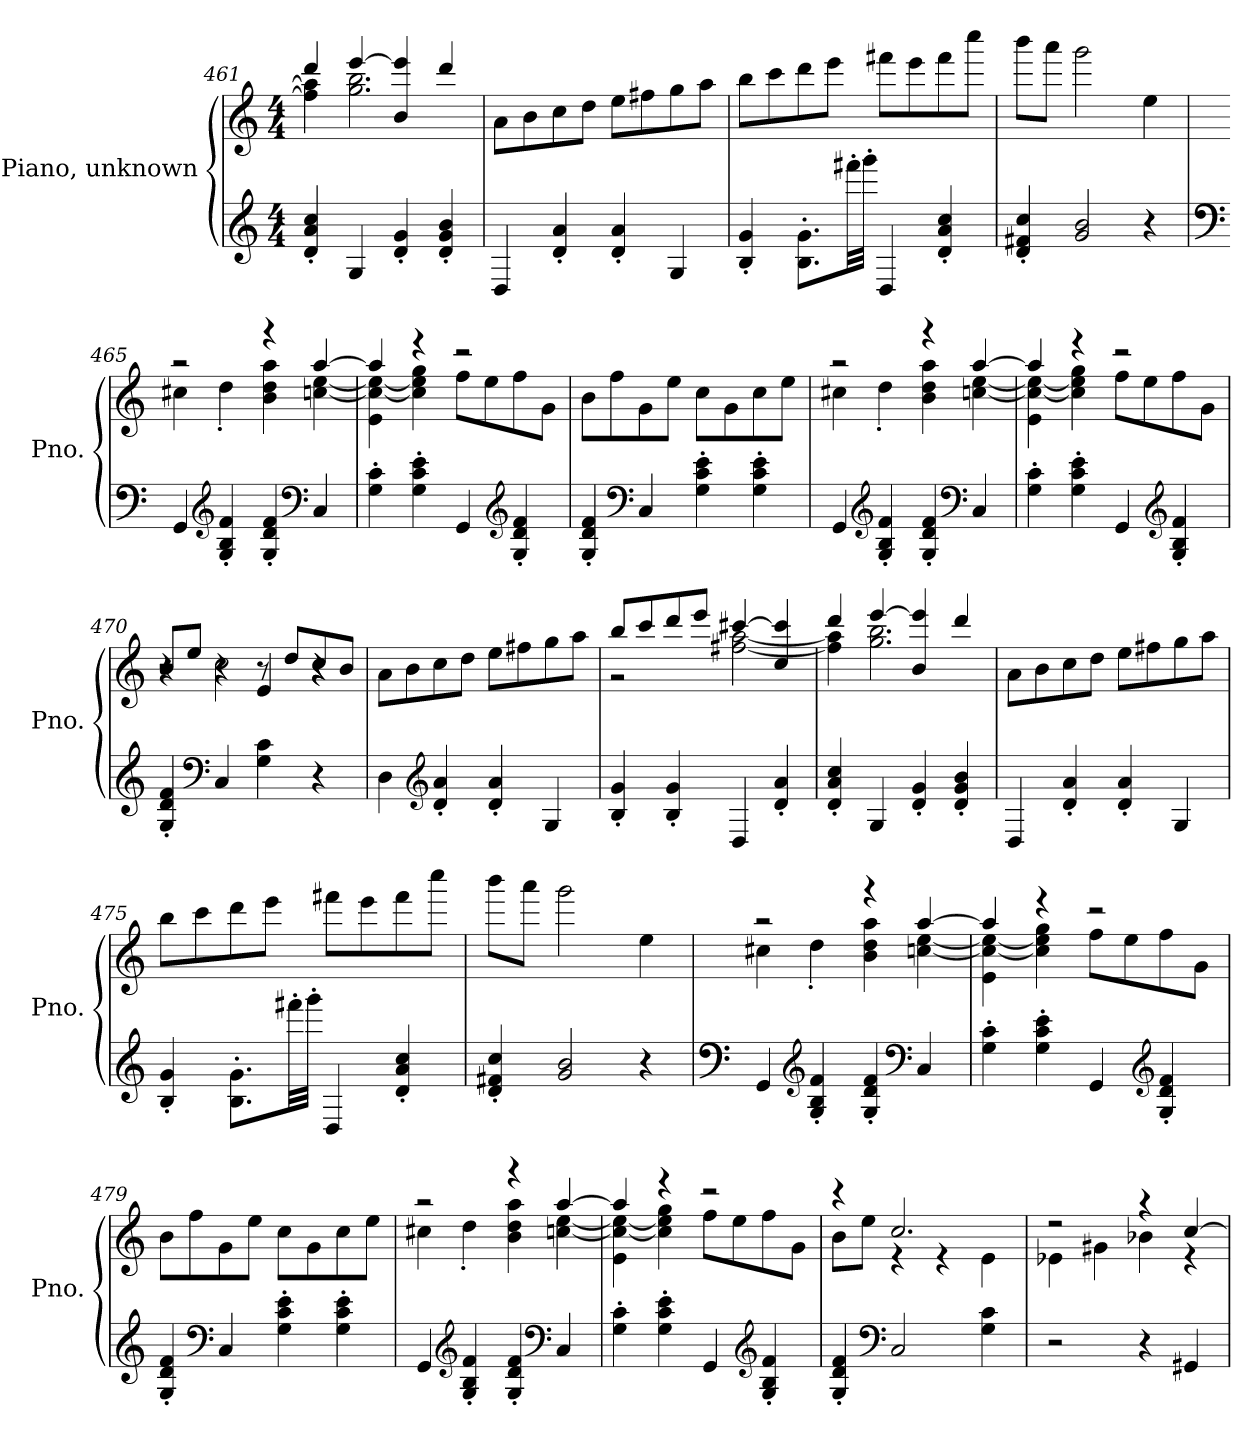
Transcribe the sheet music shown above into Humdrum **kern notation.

**kern	**kern
*part1	*part1
*staff2	*staff1
*I"Piano, unknown	*
*I'Pno.	*
*clefG2	*clefG2
*k[]	*k[]
*M4/4	*M4/4
=461	=461
*	*^
4d/' 4a/' 4cc/'	4ddd/	4ff#\] 4aa\]
4G/	[4eee/	2.gg\ 2.bb\
4d/' 4g/'	4b/ 4eee/]	.
4d/' 4g/' 4b/'	4ddd/	.
*	*v	*v
=462	=462
4D/	8a\L
.	8b\
4d/' 4a/'	8cc\
.	8dd\J
4d/' 4a/'	8ee\L
.	8ff#X\
4G/	8gg\
.	8aa\J
!!LO:LB:g=z
=463	=463
4B/' 4g/'	8bb\L
.	8ccc\
8.B\' 8.g\'L	8ddd\
.	8eee\J
32fff#X'\LL	.
32ggg'\JJJ	.
4D/	8fff#X\L
.	8eee\
4d/' 4a/' 4cc/'	8fff#\
.	8cccc\J
=464	=464
4d/' 4f#X/' 4cc/'	8bbb\L
.	8aaa\J
2g/ 2b/	2ggg\
4r	4ee\
=465	=465
*clefF4	*
*	*^
4GG/	2r	4cc#X\
*clefG2	*	*
4G/' 4B/' 4f/'	.	4dd'\
4G/' 4d/' 4f/'	4r	4b\ 4dd\ 4aa\
*clefF4	*	*
4C/	[4aa/	[4ccn\ [4ee\
=466	=466	=466
4G\' 4c\'	4aa/]	4e\ 4cc\_ 4ee\_
4G\' 4c\' 4e\'	4r	4cc\] 4ee\] 4gg\
4GG/	2r	8ff\L
.	.	8ee\
*clefG2	*	*
4G/' 4d/' 4f/'	.	8ff\
.	.	8g\J
*	*v	*v
!!LO:LB:g=z
=467	=467
4G/' 4d/' 4f/'	8b\L
.	8ff\
*clefF4	*
4C/	8g\
.	8ee\J
4G\' 4c\' 4e\'	8cc\L
.	8g\
4G\' 4c\' 4e\'	8cc\
.	8ee\J
=468	=468
*	*^
4GG/	2r	4cc#X\
*clefG2	*	*
4G/' 4B/' 4f/'	.	4dd'\
4G/' 4d/' 4f/'	4r	4b\ 4dd\ 4aa\
*clefF4	*	*
4C/	[4aa/	[4ccn\ [4ee\
=469	=469	=469
4G\' 4c\'	4aa/]	4e\ 4cc\_ 4ee\_
4G\' 4c\' 4e\'	4r	4cc\] 4ee\] 4gg\
4GG/	2r	8ff\L
.	.	8ee\
*clefG2	*	*
4G/' 4B/' 4f/'	.	8ff\
.	.	8g\J
=470	=470	=470
*	*	*^
4G/' 4d/' 4f/'	8b/L	4r	2r
.	8ee/J	.	.
*clefF4	*	*	*
4C/	4r	2cc\	.
4G\ 4c\	8r	.	4e/
.	8dd/L	.	.
4r	8cc/	4r	4r
.	8b/J	.	.
*	*v	*v	*v
=471	=471
4D\	8a\L
.	8b\
*clefG2	*
4d/' 4a/'	8cc\
.	8dd\J
4d/' 4a/'	8ee\L
.	8ff#X\
4G/	8gg\
.	8aa\J
!!LO:LB:g=z
=472	=472
*	*^
4B/' 4g/'	8bb/L	2r
.	8ccc/	.
4B/' 4g/'	8ddd/	.
.	8eee/J	.
4D/	[4ccc#X/	[2ff#X\ [2aa\
4d/' 4a/'	4cc/ 4ccc#/]	.
=473	=473	=473
4d/' 4a/' 4cc/'	4ddd/	4ff#\] 4aa\]
4G/	[4eee/	2.gg\ 2.bb\
4d/' 4g/'	4b/ 4eee/]	.
4d/' 4g/' 4b/'	4ddd/	.
*	*v	*v
=474	=474
4D/	8a\L
.	8b\
4d/' 4a/'	8cc\
.	8dd\J
4d/' 4a/'	8ee\L
.	8ff#X\
4G/	8gg\
.	8aa\J
=475	=475
4B/' 4g/'	8bb\L
.	8ccc\
8.B\' 8.g\'L	8ddd\
.	8eee\J
32fff#X'\LL	.
32ggg'\JJJ	.
4D/	8fff#X\L
.	8eee\
4d/' 4a/' 4cc/'	8fff#\
.	8cccc\J
!!LO:LB:g=z
=476	=476
4d/' 4f#X/' 4cc/'	8bbb\L
.	8aaa\J
2g/ 2b/	2ggg\
4r	4ee\
=477	=477
*clefF4	*
*	*^
4GG/	2r	4cc#X\
*clefG2	*	*
4G/' 4B/' 4f/'	.	4dd'\
4G/' 4d/' 4f/'	4r	4b\ 4dd\ 4aa\
*clefF4	*	*
4C/	[4aa/	[4ccn\ [4ee\
=478	=478	=478
4G\' 4c\'	4aa/]	4e\ 4cc\_ 4ee\_
4G\' 4c\' 4e\'	4r	4cc\] 4ee\] 4gg\
4GG/	2r	8ff\L
.	.	8ee\
*clefG2	*	*
4G/' 4d/' 4f/'	.	8ff\
.	.	8g\J
*	*v	*v
=479	=479
4G/' 4d/' 4f/'	8b\L
.	8ff\
*clefF4	*
4C/	8g\
.	8ee\J
4G\' 4c\' 4e\'	8cc\L
.	8g\
4G\' 4c\' 4e\'	8cc\
.	8ee\J
=480	=480
*	*^
4GG/	2r	4cc#X\
*clefG2	*	*
4G/' 4B/' 4f/'	.	4dd'\
4G/' 4d/' 4f/'	4r	4b\ 4dd\ 4aa\
*clefF4	*	*
4C/	[4aa/	[4ccn\ [4ee\
!!LO:PB:g=z	!!
=481	=481	=481
4G\' 4c\'	4aa/]	4e\ 4cc\_ 4ee\_
4G\' 4c\' 4e\'	4r	4cc\] 4ee\] 4gg\
4GG/	2r	8ff\L
.	.	8ee\
*clefG2	*	*
4G/' 4B/' 4f/'	.	8ff\
.	.	8g\J
=482	=482	=482
4G/' 4d/' 4f/'	4r	8b\L
.	.	8ee\J
*clefF4	*	*
2C/	2.cc/	4r
.	.	4r
4G\ 4c\	.	4e\
=483	=483	=483
2r	2r	4e-X\
.	.	4g#X\
4r	4r	4b-X\
4GG#X/	[4cc/	4r
*	*v	*v
=	=
*-	*-
